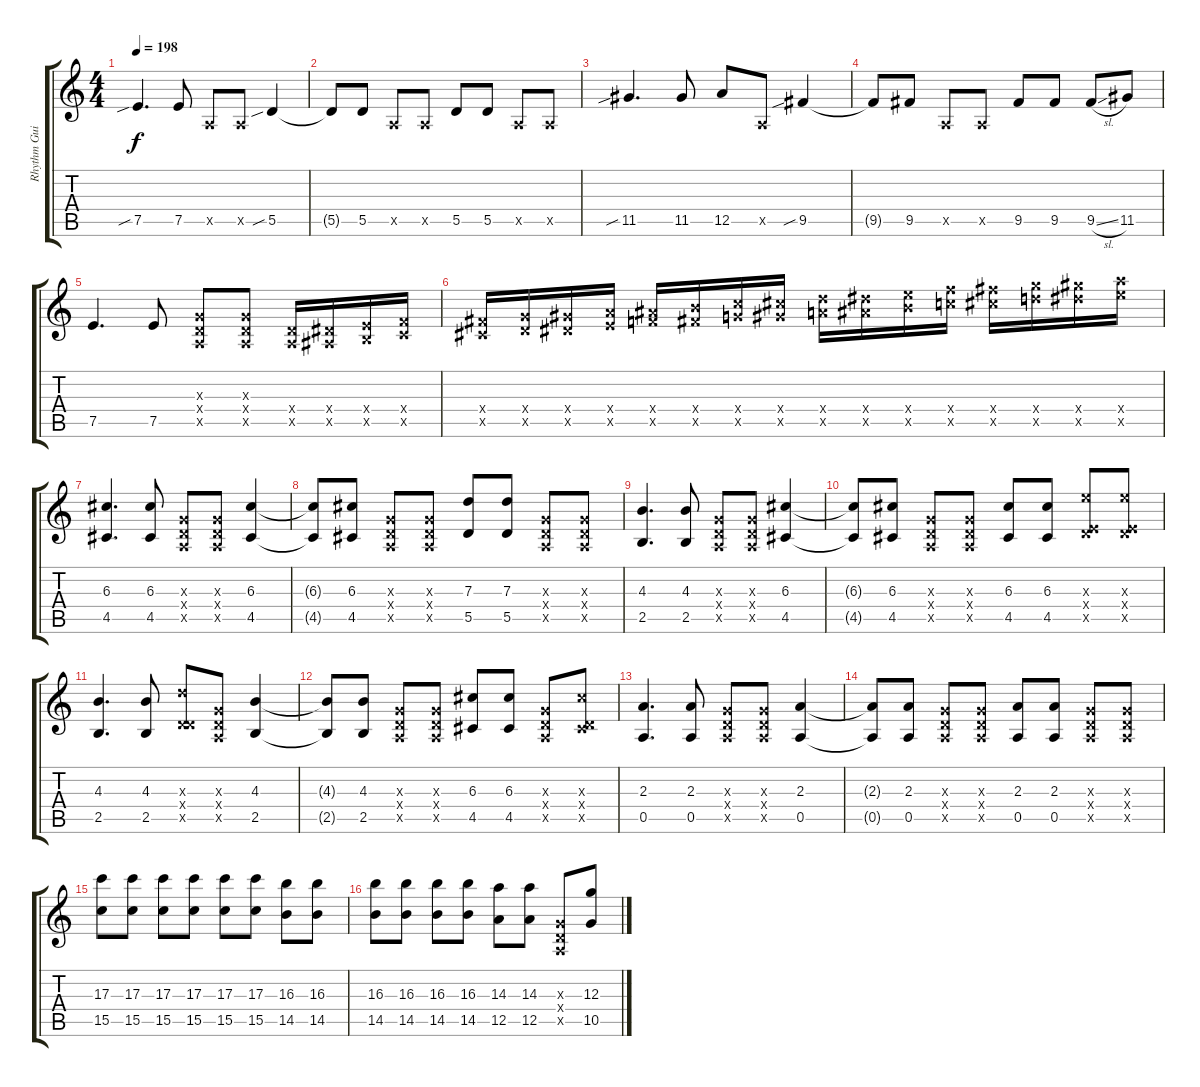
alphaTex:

\track ("Rhythm Guitar L" "Rhythm Gui") {instrument distortionguitar}
\staff {score tabs}
\tuning (E4 B3 G3 D3 A2 D2) {hide}
\ts (4 4)
\tempo 198
\clef g2
\ks c
7.5{sib}.4{d dy f} 7.5.8 0.5{x}.8 0.5{x}.8 5.5{sib}.4 |
5.5{t}.8 5.5.8 0.5{x}.8 0.5{x}.8 5.5.8 5.5.8 0.5{x}.8 0.5{x}.8 |
11.5{sib}.4{d} 11.5.8 12.5.8 0.5{x}.8 9.5{sib}.4 |
9.5{t}.8 9.5.8 0.5{x}.8 0.5{x}.8 9.5.8 9.5.8 9.5{sl}.8 11.5.8 |
7.5.4{d} 7.5.8 (0.3{x} 0.4{x} 0.5{x}).8 (0.3{x} 0.4{x} 0.5{x}).8 (0.4{x} 0.5{x}).16 (1.4{x} 1.5{x}).16 (2.4{x} 2.5{x}).16 (3.4{x} 3.5{x}).16 |
(4.4{x} 4.5{x}).16 (5.4{x} 5.5{x}).16 (6.4{x} 6.5{x}).16 (7.4{x} 7.5{x}).16 (8.4{x} 8.5{x}).16 (9.4{x} 9.5{x}).16 (10.4{x} 10.5{x}).16 (11.4{x} 11.5{x}).16 (12.4{x} 12.5{x}).16 (13.4{x} 13.5{x}).16 (14.4{x} 14.5{x}).16 (15.4{x} 15.5{x}).16 (16.4{x} 16.5{x}).16 (17.4{x} 17.5{x}).16 (18.4{x} 18.5{x}).16 (19.4{x} 19.5{x}).16 |
(6.3 4.5).4{d} (6.3 4.5).8 (0.3{x} 0.4{x} 0.5{x}).8 (0.3{x} 0.4{x} 0.5{x}).8 (6.3 4.5).4 |
(6.3{t} 4.5{t}).8 (6.3 4.5).8 (0.3{x} 0.4{x} 0.5{x}).8 (0.3{x} 0.4{x} 0.5{x}).8 (7.3 5.5).8 (7.3 5.5).8 (0.3{x} 0.4{x} 0.5{x}).8 (0.3{x} 0.4{x} 0.5{x}).8 |
(4.3 2.5).4{d} (4.3 2.5).8 (0.3{x} 0.4{x} 0.5{x}).8 (0.3{x} 0.4{x} 0.5{x}).8 (6.3 4.5).4 |
(6.3{t} 4.5{t}).8 (6.3 4.5).8 (0.3{x} 0.4{x} 0.5{x}).8 (0.3{x} 0.4{x} 0.5{x}).8 (6.3 4.5).8 (6.3 4.5).8 (9.3{x} 0.4{x} 7.5{x}).8 (9.3{x} 0.4{x} 7.5{x}).8 |
(4.3 2.5).4{d} (4.3 2.5).8 (7.3{x} 0.4{x} 5.5{x}).8 (0.3{x} 0.4{x} 0.5{x}).8 (4.3 2.5).4 |
(4.3{t} 2.5{t}).8 (4.3 2.5).8 (0.3{x} 0.4{x} 0.5{x}).8 (0.3{x} 0.4{x} 0.5{x}).8 (6.3 4.5).8 (6.3 4.5).8 (0.3{x} 0.4{x} 0.5{x}).8 (6.3{x} 0.4{x} 4.5{x}).8 |
(2.3 0.5).4{d} (2.3 0.5).8 (0.3{x} 0.4{x} 0.5{x}).8 (0.3{x} 0.4{x} 0.5{x}).8 (2.3 0.5).4 |
(2.3{t} 0.5{t}).8 (2.3 0.5).8 (0.3{x} 0.4{x} 0.5{x}).8 (0.3{x} 0.4{x} 0.5{x}).8 (2.3 0.5).8 (2.3 0.5).8 (0.3{x} 0.4{x} 0.5{x}).8 (0.3{x} 0.4{x} 0.5{x}).8 |
(17.3 15.5).8 (17.3 15.5).8 (17.3 15.5).8 (17.3 15.5).8 (17.3 15.5).8 (17.3 15.5).8 (16.3 14.5).8 (16.3 14.5).8 |
(16.3 14.5).8 (16.3 14.5).8 (16.3 14.5).8 (16.3 14.5).8 (14.3 12.5).8 (14.3 12.5).8 (0.3{x} 0.4{x} 0.5{x}).8 (12.3 10.5).8
